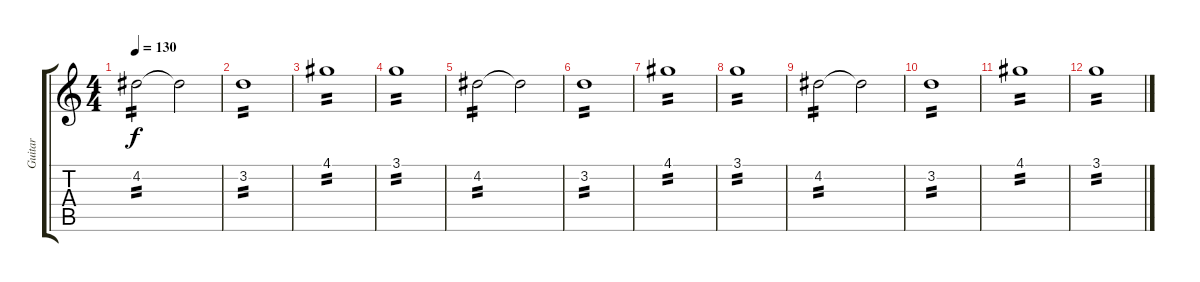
\track ("Guitar" "Guitar") {instrument electricguitarjazz}
\staff {score tabs}
\tuning (E4 B3 G3 D3 A2 E2) {hide}
\ts (4 4)
\tempo 130
\clef g2
\ks c
4.2.2{tp 2 dy f} 4.2{t}.2 |
3.2.1{tp 2} |
4.1.1{tp 2} |
3.1.1{tp 2} |
4.2.2{tp 2} 4.2{t}.2 |
3.2.1{tp 2} |
4.1.1{tp 2} |
3.1.1{tp 2} |
4.2.2{tp 2} 4.2{t}.2 |
3.2.1{tp 2} |
4.1.1{tp 2} |
3.1.1{tp 2}
